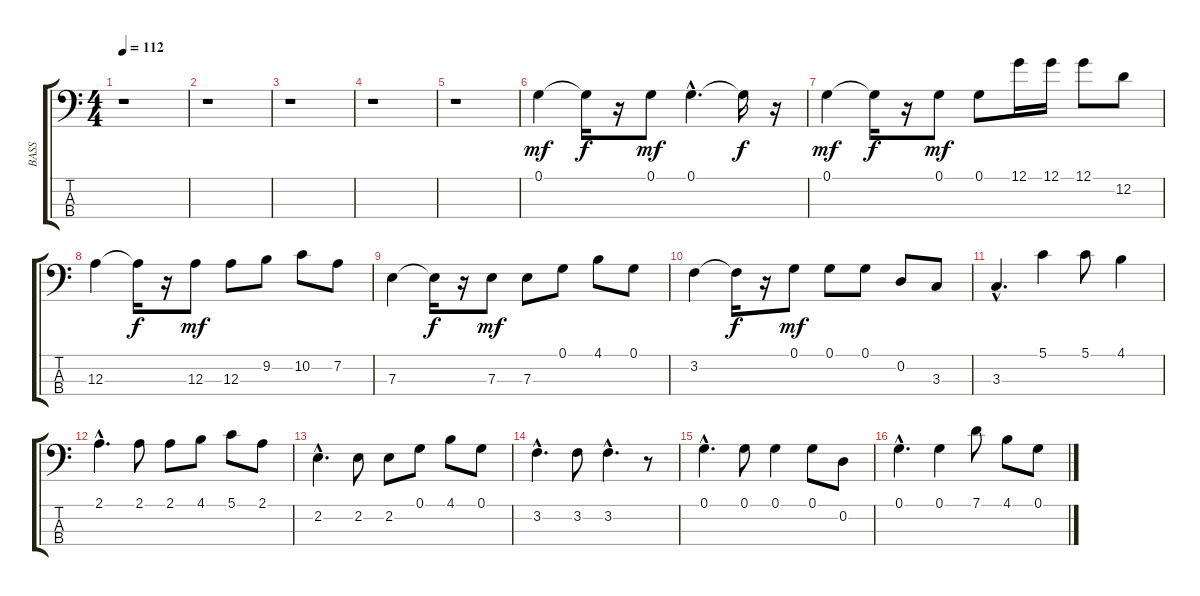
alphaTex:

\track ("BASS" "BASS") {instrument slapbass1}
\staff {score tabs}
\tuning (G2 D2 A1 E1) {hide}
\ts (4 4)
\tempo 112
\clef f4
\ks c
r.1{dy mf} |
r.1 |
r.1 |
r.1 |
r.1 |
0.1.4 0.1{t}.16{dy f} r.16 0.1.8{dy mf} 0.1{hac}.4{d} 0.1{t}.16{dy f} r.16 |
0.1.4{dy mf} 0.1{t}.16{dy f} r.16 0.1.8{dy mf} 0.1.8 12.1.16 12.1.16 12.1.8 12.2.8 |
12.3.4 12.3{t}.16{dy f} r.16 12.3.8{dy mf} 12.3.8 9.2.8 10.2.8 7.2.8 |
7.3.4 7.3{t}.16{dy f} r.16 7.3.8{dy mf} 7.3.8 0.1.8 4.1.8 0.1.8 |
3.2.4 3.2{t}.16{dy f} r.16 0.1.8{dy mf} 0.1.8 0.1.8 0.2.8 3.3.8 |
3.3{hac}.4{d} 5.1.4 5.1.8 4.1.4 |
2.1{hac}.4{d} 2.1.8 2.1.8 4.1.8 5.1.8 2.1.8 |
2.2{hac}.4{d} 2.2.8 2.2.8 0.1.8 4.1.8 0.1.8 |
3.2{hac}.4{d} 3.2.8 3.2{hac}.4{d} r.8 |
0.1{hac}.4{d} 0.1.8 0.1.4 0.1.8 0.2.8 |
0.1{hac}.4{d} 0.1.4 7.1.8 4.1.8 0.1.8
